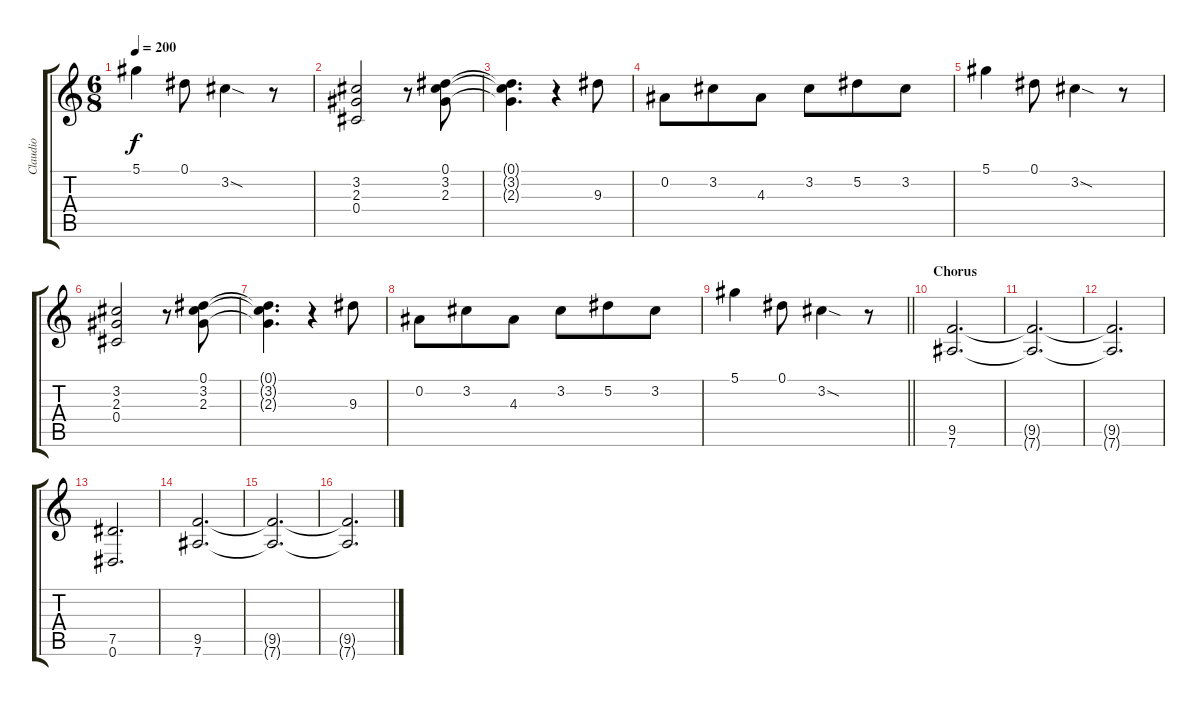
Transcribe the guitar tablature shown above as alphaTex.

\track ("Claudio" "Claudio") {instrument overdrivenguitar}
\staff {score tabs}
\tuning (Eb4 Bb3 Gb3 Db3 Ab2 Eb2) {hide}
\ts (6 8)
\tempo 200
\clef g2
\ks c
5.1.4{dy f} 0.1.8 3.2{sod}.4 r.8 |
(3.2 2.3 0.4).2 r.8 (0.1 3.2 2.3).8 |
(0.1{t} 3.2{t} 2.3{t}).4{d} r.4 9.3.8 |
0.2.8 3.2.8 4.3.8 3.2.8 5.2.8 3.2.8 |
5.1.4 0.1.8 3.2{sod}.4 r.8 |
(3.2 2.3 0.4).2 r.8 (0.1 3.2 2.3).8 |
(0.1{t} 3.2{t} 2.3{t}).4{d} r.4 9.3.8 |
0.2.8 3.2.8 4.3.8 3.2.8 5.2.8 3.2.8 |
\barLineRight lightlight
5.1.4 0.1.8 3.2{sod}.4 r.8 |
\section ("" "Chorus")
(9.5 7.6).2{d instrument overdrivenguitar} |
(9.5{t} 7.6{t}).2{d} |
(9.5{t} 7.6{t}).2{d} |
(7.5 0.6).2{d} |
(9.5 7.6).2{d} |
(9.5{t} 7.6{t}).2{d} |
(9.5{t} 7.6{t}).2{d}
